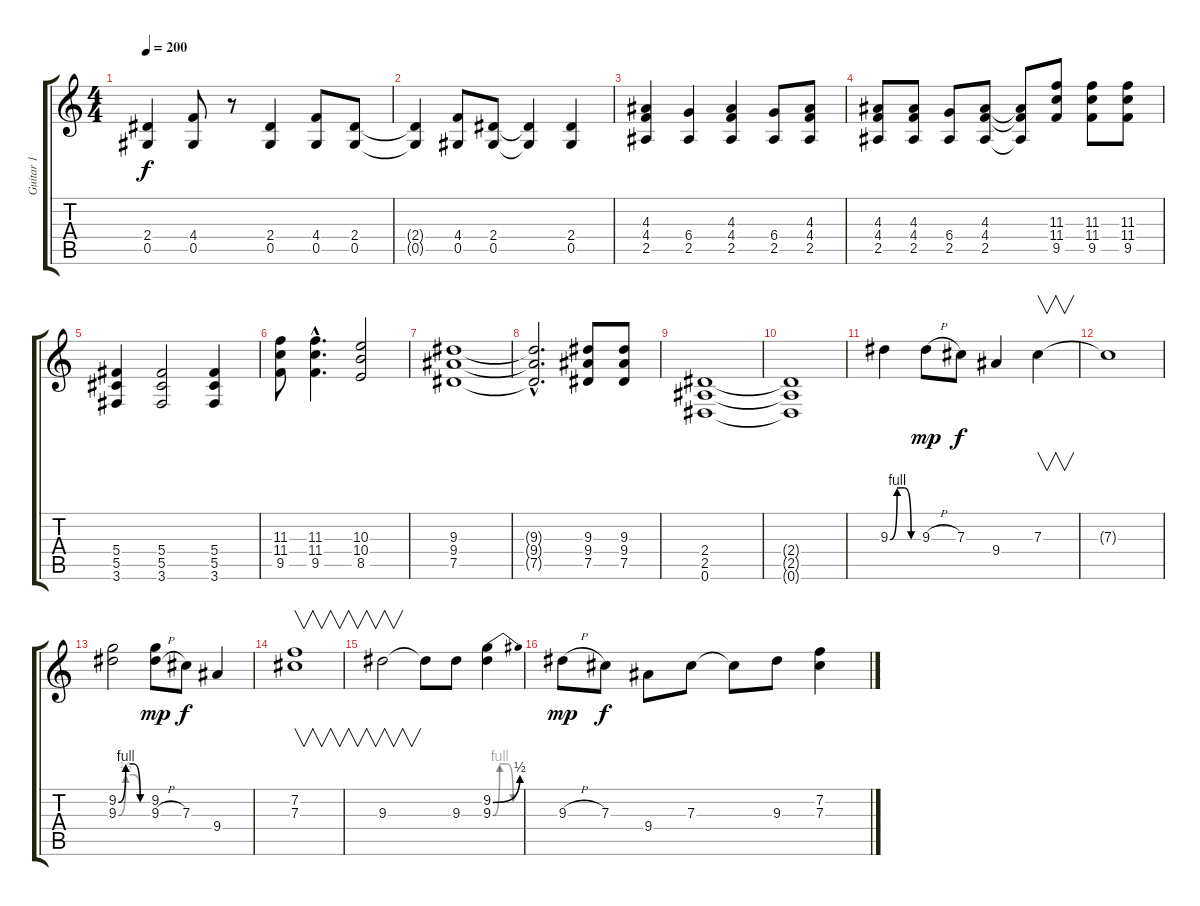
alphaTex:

\track ("Guitar 1" "Guitar 1") {instrument distortionguitar}
\staff {score tabs}
\tuning (Eb4 Bb3 Gb3 Db3 Ab2 Eb2) {hide}
\ts (4 4)
\tempo 200
\clef g2
\ks c
(2.4 0.5).4{dy f} (4.4 0.5).8 r.8 (2.4 0.5).4 (4.4 0.5).8 (2.4 0.5).8 |
(2.4{t} 0.5{t}).4 (4.4 0.5).8 (2.4 0.5).8 (2.4{t} 0.5{t}).4 (2.4 0.5).4 |
(4.3 4.4 2.5).4 (6.4 2.5).4 (4.3 4.4 2.5).4 (6.4 2.5).8 (4.3 4.4 2.5).8 |
(4.3 4.4 2.5).8 (4.3 4.4 2.5).8 (6.4 2.5).8 (4.3 4.4 2.5).8 (4.3{t} 4.4{t} 2.5{t}).8 (11.3 11.4 9.5).8 (11.3 11.4 9.5).8 (11.3 11.4 9.5).8 |
(5.4 5.5 3.6).4 (5.4 5.5 3.6).2 (5.4 5.5 3.6).4 |
(11.3 11.4 9.5).8 (11.3{hac} 11.4{hac} 9.5{hac}).4{d} (10.3 10.4 8.5).2 |
(9.3 9.4 7.5).1 |
(9.3{hac t} 9.4{hac t} 7.5{hac t}).2{d} (9.3 9.4 7.5).8 (9.3 9.4 7.5).8 |
(2.4 2.5 0.6).1 |
(2.4{t} 2.5{t} 0.6{t}).1 |
9.3{be (custom 0 0 15 4 30 4 45 0 60 0)}.4 9.3{h}.8{dy mp} 7.3.8{dy f} 9.4.4 7.3.4{v} |
7.3{t}.1 |
(9.2{be (custom 0 0 15 4 30 4 45 0 60 0)} 9.3{be (custom 0 0 15 2 30 2 45 0 60 0)}).2 (9.2 9.3{h}).8{dy mp} 7.3.8{dy f} 9.4.4 |
(7.2 7.3).1{v} |
9.3.2{v} 9.3{t}.8 9.3.8 (9.2{be (bend 0 0 60 2)} 9.3{be (custom 0 0 15 4 30 4 45 0 60 0)}).4 |
9.3{h}.8{dy mp} 7.3.8{dy f} 9.4.8 7.3.8 7.3{t}.8 9.3.8 (7.2 7.3).4
